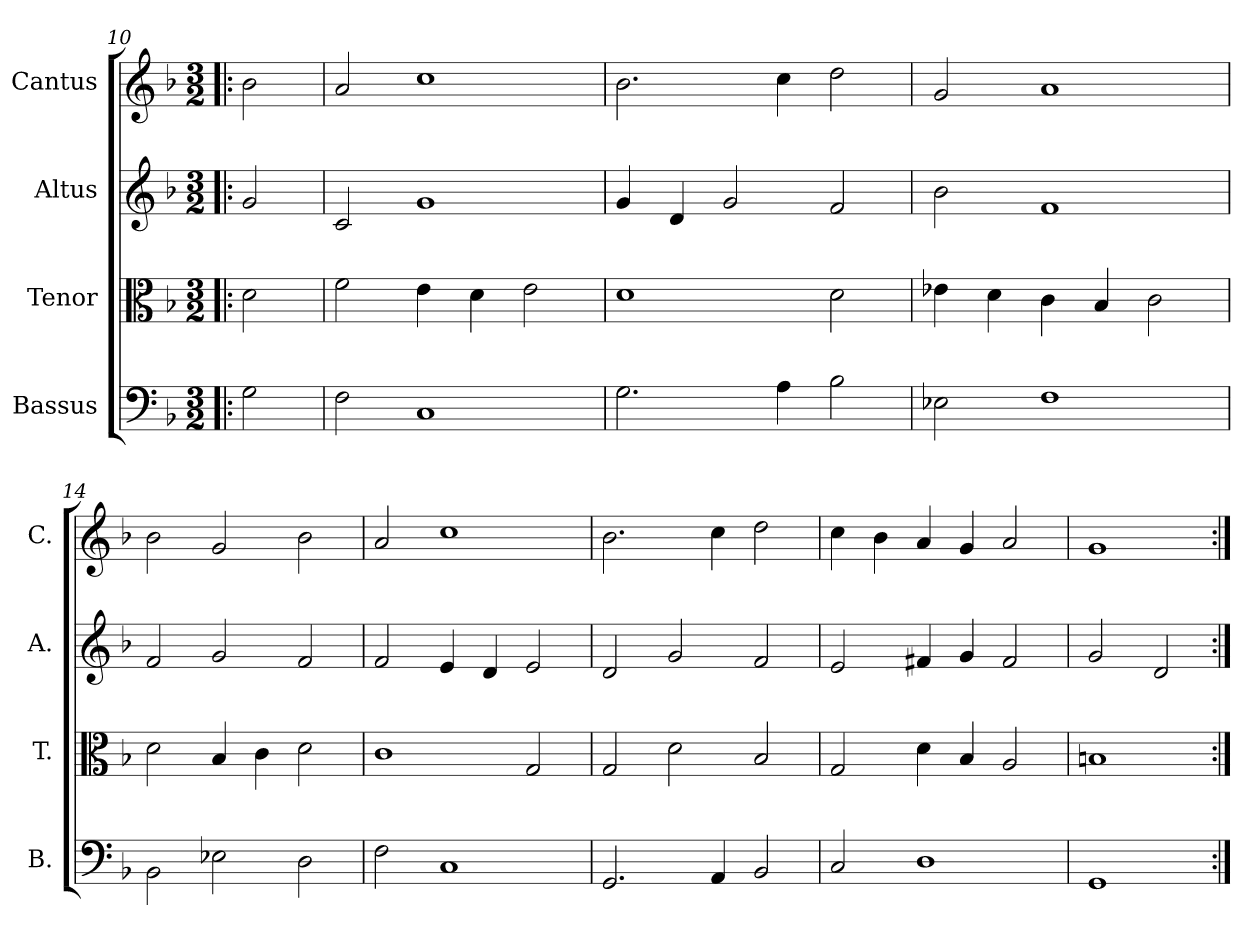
**kern	**kern	**kern	**kern
*part4	*part3	*part2	*part1
*staff4	*staff3	*staff2	*staff1
*I"Bassus	*I"Tenor	*I"Altus	*I"Cantus
*I'B.	*I'T.	*I'A.	*I'C.
*clefF4	*clefC3	*clefG2	*clefG2
*k[b-]	*k[b-]	*k[b-]	*k[b-]
*F:	*F:	*F:	*F:
*M3/2	*M3/2	*M3/2	*M3/2
=10!|:	=10!|:	=10!|:	=10!|:
2G\	2d\	2g/	2b-\
!!LO:LB:g=z
=11	=11	=11	=11
2F\	2f\	2c/	2a/
1C	4e\	1g	1cc
.	4d\	.	.
.	2e\	.	.
=12	=12	=12	=12
2.G\	1d	4g/	2.b-\
.	.	4d/	.
.	.	2g/	.
4A\	.	.	4cc\
2B-\	2d\	2f/	2dd\
=13	=13	=13	=13
2E-X\	4e-X\	2b-\	2g/
.	4d\	.	.
1F	4c\	1f	1a
.	4B-/	.	.
.	2c\	.	.
=14	=14	=14	=14
2BB-\	2d\	2f/	2b-\
2E-X\	4B-/	2g/	2g/
.	4c\	.	.
2D\	2d\	2f/	2b-\
=15	=15	=15	=15
2F\	1c	2f/	2a/
1C	.	4e/	1cc
.	.	4d/	.
.	2G/	2e/	.
=16	=16	=16	=16
2.GG/	2G/	2d/	2.b-\
.	2d\	2g/	.
4AA/	.	.	4cc\
2BB-/	2B-/	2f/	2dd\
=17	=17	=17	=17
2C/	2G/	2e/	4cc\
.	.	.	4b-\
1D	4d\	4f#X/	4a/
.	4B-/	4g/	4g/
.	2A/	2f#/	2a/
=18	=18	=18	=18
1GG	1Bn	2g/	1g
.	.	2d/	.
=:|!	=:|!	=:|!	=:|!
*-	*-	*-	*-
